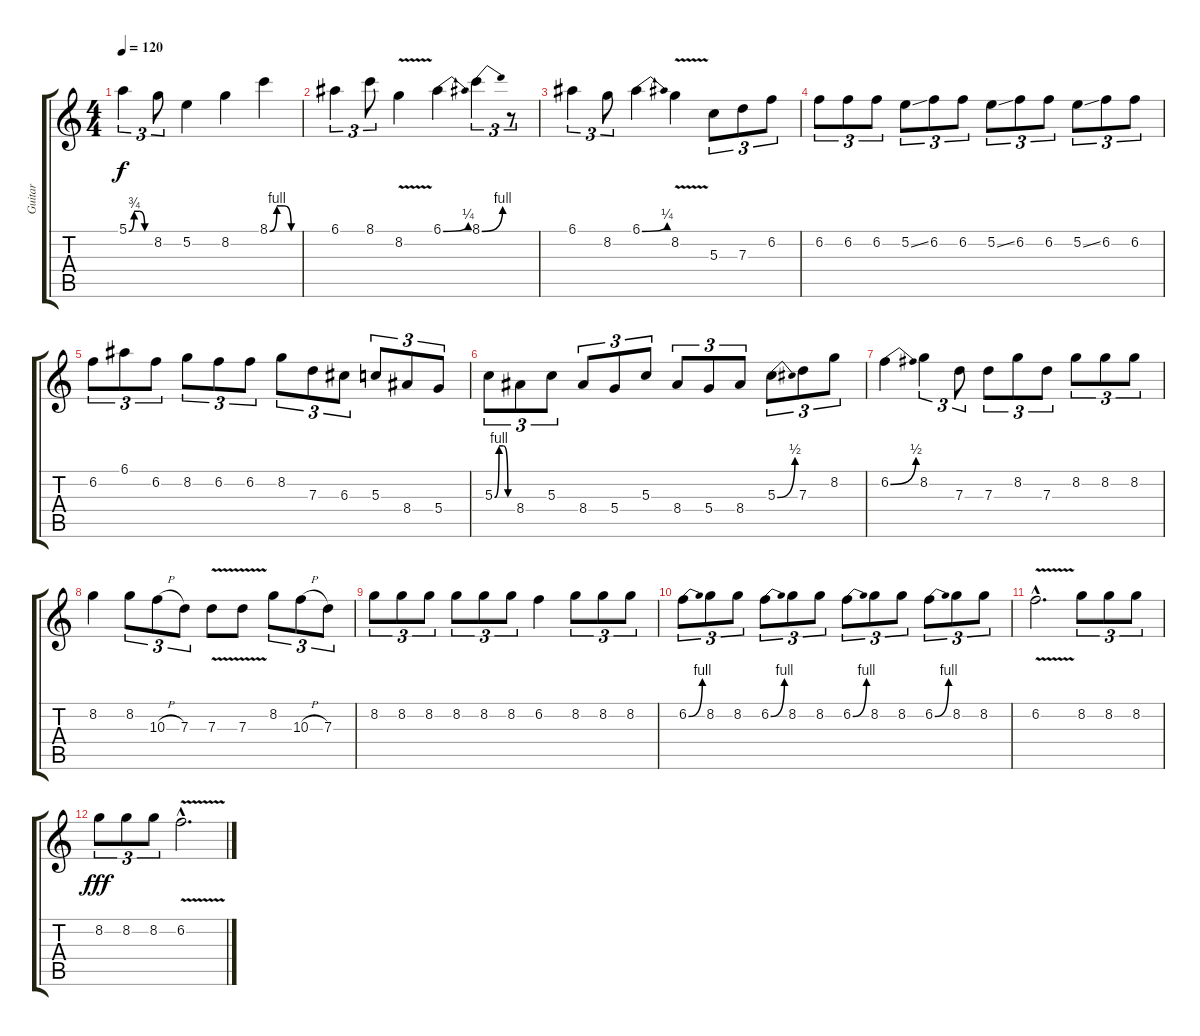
\track ("Guitar" "Guitar") {instrument overdrivenguitar}
\staff {score tabs}
\tuning (E4 B3 G3 D3 A2 E2) {hide}
\ts (4 4)
\tempo 120
\clef g2
\ks c
5.1{be (custom 0 0 15 3 30 3 45 0 60 0)}.4{tu (3 2) dy f} 8.2.8{tu (3 2)} 5.2.4 8.2.4 8.1{be (custom 0 0 15 4 30 4 45 0 60 0)}.4 |
6.1.4{tu (3 2)} 8.1.8{tu (3 2)} 8.2{v}.4 6.1{be (bend 0 0 60 1)}.4 8.1{be (bend 0 0 60 4)}.4{tu (3 2)} r.8{tu (3 2)} |
6.1.4{tu (3 2)} 8.2.8{tu (3 2)} 6.1{be (bend 0 0 60 1)}.4 8.2{v}.4 5.3.8{tu (3 2)} 7.3.8{tu (3 2)} 6.2.8{tu (3 2)} |
6.2.8{tu (3 2)} 6.2.8{tu (3 2)} 6.2.8{tu (3 2)} 5.2{ss}.8{tu (3 2)} 6.2.8{tu (3 2)} 6.2.8{tu (3 2)} 5.2{ss}.8{tu (3 2)} 6.2.8{tu (3 2)} 6.2.8{tu (3 2)} 5.2{ss}.8{tu (3 2)} 6.2.8{tu (3 2)} 6.2.8{tu (3 2)} |
6.2.8{tu (3 2)} 6.1.8{tu (3 2)} 6.2.8{tu (3 2)} 8.2.8{tu (3 2)} 6.2.8{tu (3 2)} 6.2.8{tu (3 2)} 8.2.8{tu (3 2)} 7.3.8{tu (3 2)} 6.3.8{tu (3 2)} 5.3.8{tu (3 2)} 8.4.8{tu (3 2)} 5.4.8{tu (3 2)} |
5.3{be (custom 0 0 15 4 30 4 45 0 60 0)}.8{tu (3 2)} 8.4.8{tu (3 2)} 5.3.8{tu (3 2)} 8.4.8{tu (3 2)} 5.4.8{tu (3 2)} 5.3.8{tu (3 2)} 8.4.8{tu (3 2)} 5.4.8{tu (3 2)} 8.4.8{tu (3 2)} 5.3{be (bend 0 0 60 2)}.8{tu (3 2)} 7.3.8{tu (3 2)} 8.2.8{tu (3 2)} |
6.2{be (bend 0 0 60 2)}.4 8.2.4{tu (3 2)} 7.3.8{tu (3 2)} 7.3.8{tu (3 2)} 8.2.8{tu (3 2)} 7.3.8{tu (3 2)} 8.2.8{tu (3 2)} 8.2.8{tu (3 2)} 8.2.8{tu (3 2)} |
8.2.4 8.2.8{tu (3 2)} 10.3{h}.8{tu (3 2)} 7.3.8{tu (3 2)} 7.3{v}.8 7.3{v}.8 8.2.8{tu (3 2)} 10.3{h}.8{tu (3 2)} 7.3.8{tu (3 2)} |
8.2.8{tu (3 2) volume 3} 8.2.8{tu (3 2)} 8.2.8{tu (3 2)} 8.2.8{tu (3 2)} 8.2.8{tu (3 2)} 8.2.8{tu (3 2)} 6.2.4 8.2.8{tu (3 2)} 8.2.8{tu (3 2)} 8.2.8{tu (3 2)} |
6.2{be (bend 0 0 60 4)}.8{tu (3 2)} 8.2.8{tu (3 2)} 8.2.8{tu (3 2)} 6.2{be (bend 0 0 60 4)}.8{tu (3 2)} 8.2.8{tu (3 2)} 8.2.8{tu (3 2)} 6.2{be (bend 0 0 60 4)}.8{tu (3 2)} 8.2.8{tu (3 2)} 8.2.8{tu (3 2)} 6.2{be (bend 0 0 60 4)}.8{tu (3 2)} 8.2.8{tu (3 2)} 8.2.8{tu (3 2)} |
6.2{v hac}.2{d} 8.2.8{tu (3 2)} 8.2.8{tu (3 2)} 8.2.8{tu (3 2)} |
8.2.8{tu (3 2) dy fff} 8.2.8{tu (3 2)} 8.2.8{tu (3 2)} 6.2{v hac}.2{d}
